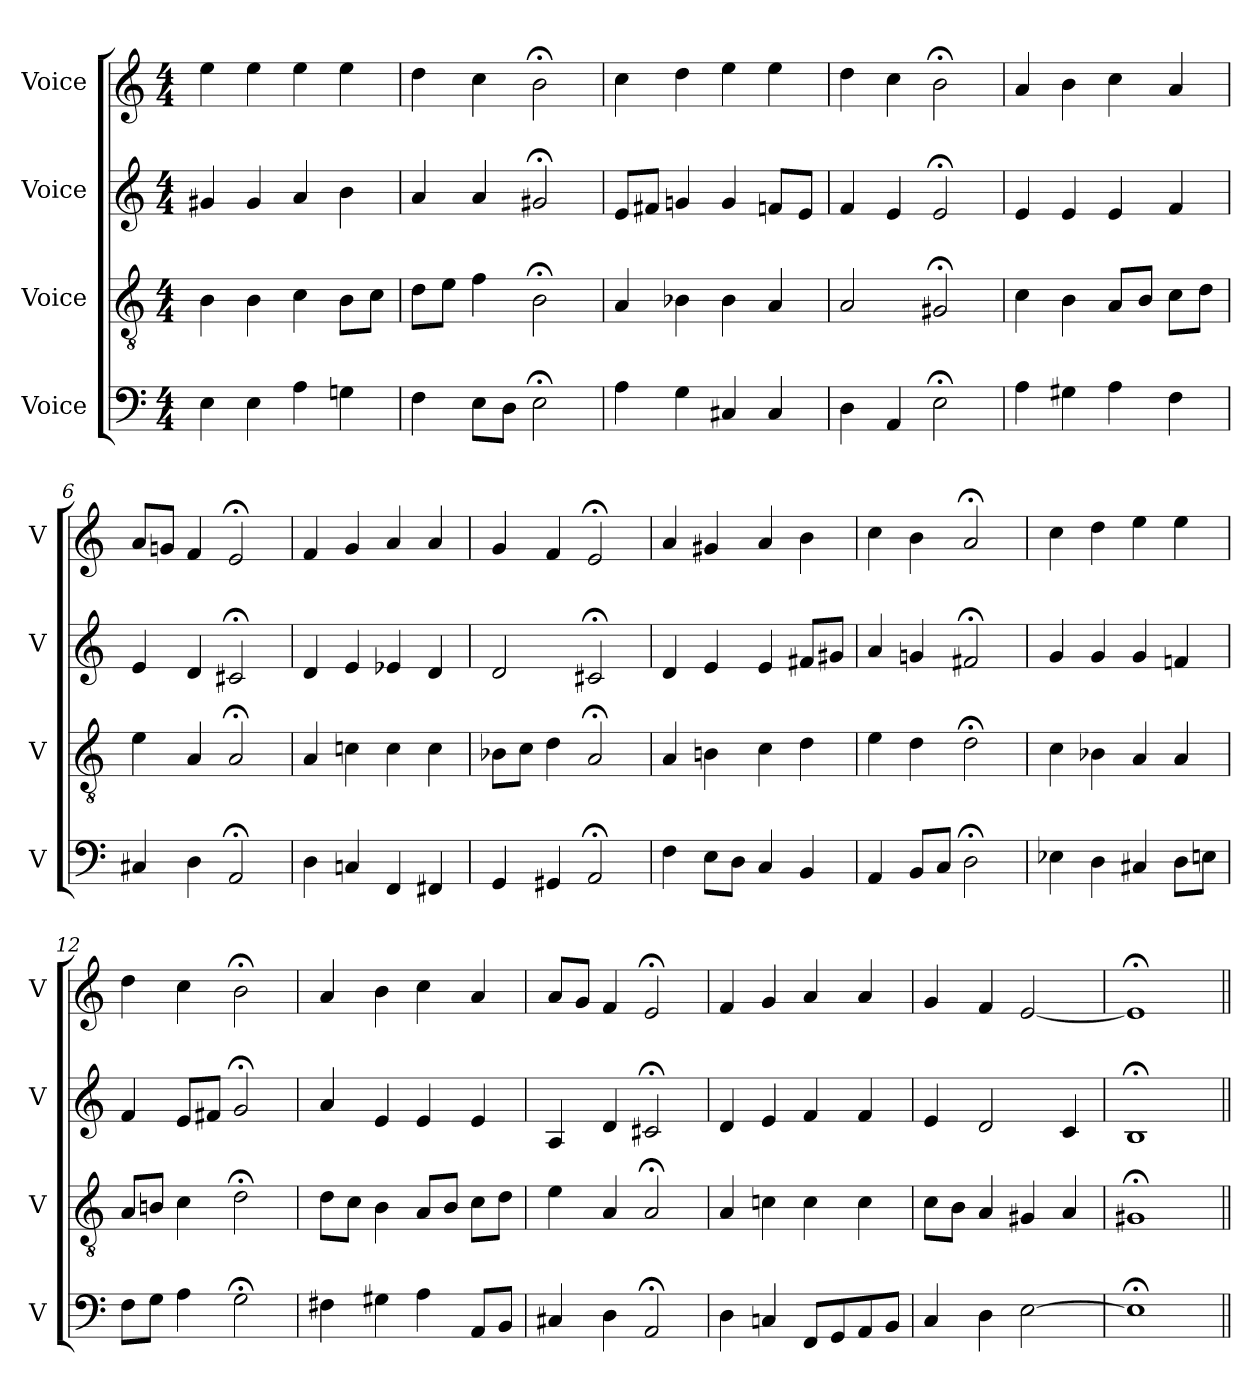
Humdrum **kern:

**kern	**kern	**kern	**kern
*part4	*part3	*part2	*part1
*staff4	*staff3	*staff2	*staff1
*I"Voice	*I"Voice	*I"Voice	*I"Voice
*I'V	*I'V	*I'V	*I'V
*clefF4	*clefGv2	*clefG2	*clefG2
*k[]	*k[]	*k[]	*k[]
*M4/4	*M4/4	*M4/4	*M4/4
=1	=1	=1	=1
4E\	4B\	4g#X/	4ee\
4E\	4B\	4g#/	4ee\
4A\	4c\	4a/	4ee\
4Gn\	8B\L	4b\	4ee\
.	8c\J	.	.
=2	=2	=2	=2
4F\	8d\L	4a/	4dd\
.	8e\J	.	.
8E\L	4f\	4a/	4cc\
8D\J	.	.	.
2E;<\	2B;<\	2g#X;</	2b;<\
=3	=3	=3	=3
4A\	4A/	8e/L	4cc\
.	.	8f#X/J	.
4G\	4B-X\	4gn/	4dd\
4C#X/	4B-\	4g/	4ee\
4C#/	4A/	8fn/L	4ee\
.	.	8e/J	.
=4	=4	=4	=4
4D\	2A/	4f/	4dd\
4AA/	.	4e/	4cc\
2E;<\	2G#X;</	2e;</	2b;<\
=5	=5	=5	=5
4A\	4c\	4e/	4a/
4G#X\	4B\	4e/	4b\
4A\	8A/L	4e/	4cc\
.	8B/J	.	.
4F\	8c\L	4f/	4a/
.	8d\J	.	.
=6	=6	=6	=6
4C#X/	4e\	4e/	8a/L
.	.	.	8gn/J
4D\	4A/	4d/	4f/
2AA;</	2A;</	2c#X;</	2e;</
!!LO:LB:g=z
=7	=7	=7	=7
4D\	4A/	4d/	4f/
4Cn/	4cn\	4e/	4g/
4FF/	4c\	4e-X/	4a/
4FF#X/	4c\	4d/	4a/
=8	=8	=8	=8
4GG/	8B-X\L	2d/	4g/
.	8c\J	.	.
4GG#X/	4d\	.	4f/
2AA;</	2A;</	2c#X;</	2e;</
=9	=9	=9	=9
4F\	4A/	4d/	4a/
8E\L	4Bn\	4e/	4g#X/
8D\J	.	.	.
4C/	4c\	4e/	4a/
4BB/	4d\	8f#X/L	4b\
.	.	8g#X/J	.
=10	=10	=10	=10
4AA/	4e\	4a/	4cc\
8BB/L	4d\	4gn/	4b\
8C/J	.	.	.
2D;<\	2d;<\	2f#X;</	2a;</
=11	=11	=11	=11
4E-X\	4c\	4g/	4cc\
4D\	4B-X\	4g/	4dd\
4C#X/	4A/	4g/	4ee\
8D\L	4A/	4fn/	4ee\
8En\J	.	.	.
=12	=12	=12	=12
8F\L	8A/L	4f/	4dd\
8G\J	8Bn/J	.	.
4A\	4c\	8e/L	4cc\
.	.	8f#X/J	.
2G;<\	2d;<\	2g;</	2b;<\
!!LO:LB:g=z
=13	=13	=13	=13
4F#X\	8d\L	4a/	4a/
.	8c\J	.	.
4G#X\	4B\	4e/	4b\
4A\	8A/L	4e/	4cc\
.	8B/J	.	.
8AA/L	8c\L	4e/	4a/
8BB/J	8d\J	.	.
=14	=14	=14	=14
4C#X/	4e\	4A/	8a/L
.	.	.	8g/J
4D\	4A/	4d/	4f/
2AA;</	2A;</	2c#X;</	2e;</
=15	=15	=15	=15
4D\	4A/	4d/	4f/
4Cn/	4cn\	4e/	4g/
8FF/L	4c\	4f/	4a/
8GG/	.	.	.
8AA/	4c\	4f/	4a/
8BB/J	.	.	.
=16	=16	=16	=16
4C/	8c\L	4e/	4g/
.	8B\J	.	.
4D\	4A/	2d/	4f/
[2E\	4G#X/	.	[2e/
.	4A/	4c/	.
=17	=17	=17	=17
1E;<]	1G#X;<	1B;<	1e;<]
=||	=||	=||	=||
*-	*-	*-	*-
